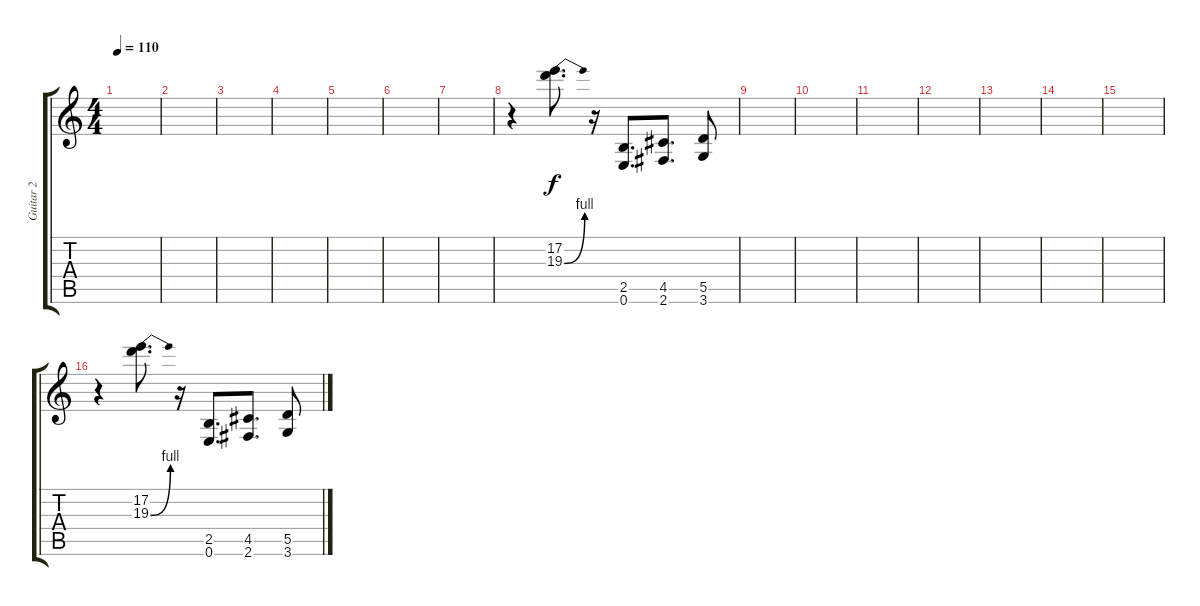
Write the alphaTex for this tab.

\track ("Guitar 2" "Guitar 2") {instrument distortionguitar}
\staff {score tabs}
\tuning (E4 B3 G3 D3 A2 E2) {hide}
\ts (4 4)
\tempo 110
\clef g2
\ks c
|
|
|
|
|
|
|
r.4 (17.2 19.3{be (bend 0 0 60 4)}).8{d} r.16 (2.5 0.6).8{d} (4.5 2.6).8{d} (5.5 3.6).8 |
|
|
|
|
|
|
|
r.4 (17.2 19.3{be (bend 0 0 60 4)}).8{d} r.16 (2.5 0.6).8{d} (4.5 2.6).8{d} (5.5 3.6).8
